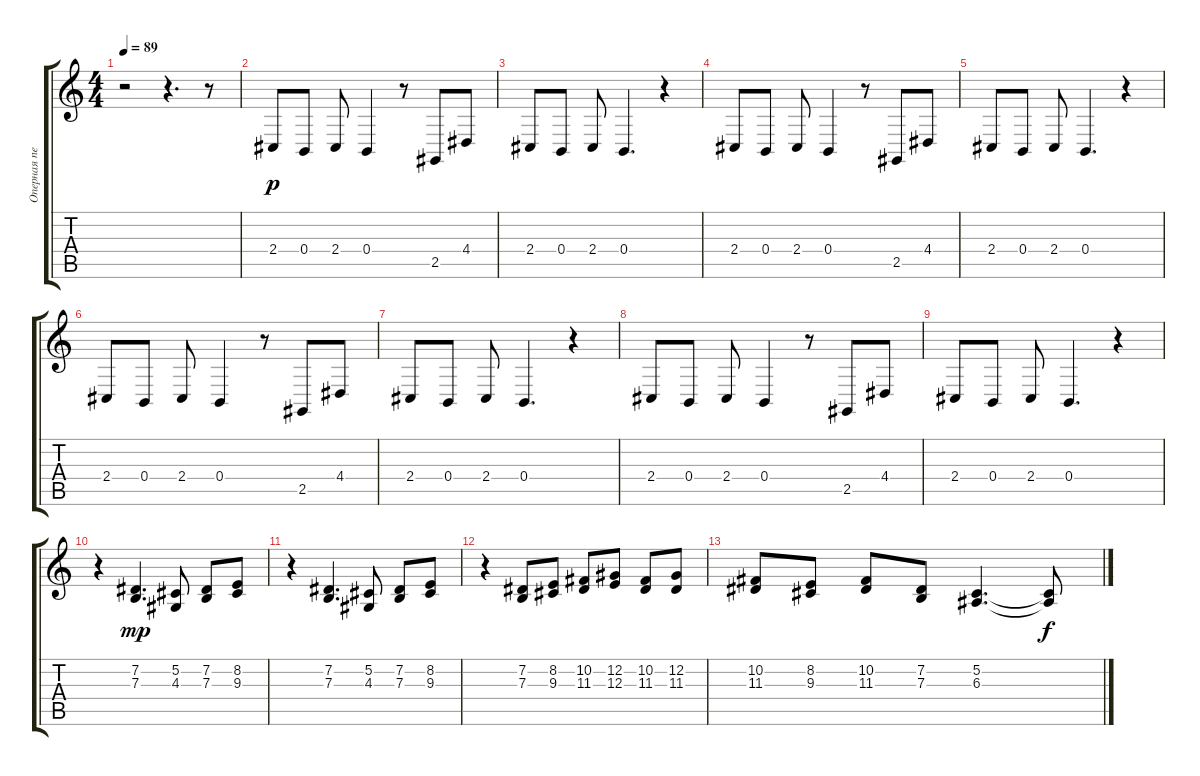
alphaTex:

\track ("Оперная певичка" "Оперная пе") {instrument pad8sweep}
\staff {score tabs}
\tuning (Db4 Ab3 E3 B2 Gb2 B1) {hide}
\ts (4 4)
\tempo 89
\clef g2
\ks c
r.2{dy mp} r.4{d} r.8{instrument fx4atmosphere} |
2.4.8{dy p} 0.4.8 2.4.8 0.4.4 r.8 2.5.8 4.4.8 |
2.4.8 0.4.8 2.4.8 0.4.4{d} r.4 |
2.4.8 0.4.8 2.4.8 0.4.4 r.8 2.5.8 4.4.8 |
2.4.8 0.4.8 2.4.8 0.4.4{d} r.4 |
2.4.8 0.4.8 2.4.8 0.4.4 r.8 2.5.8 4.4.8 |
2.4.8 0.4.8 2.4.8 0.4.4{d} r.4 |
2.4.8 0.4.8 2.4.8 0.4.4 r.8 2.5.8 4.4.8 |
2.4.8 0.4.8 2.4.8 0.4.4{d} r.4 |
r.4{volume 16 instrument pad8sweep} (7.2 7.3).4{d dy mp} (5.2 4.3).8 (7.2 7.3).8 (8.2 9.3).8 |
r.4 (7.2 7.3).4{d} (5.2 4.3).8 (7.2 7.3).8 (8.2 9.3).8 |
r.4 (7.2 7.3).8 (8.2 9.3).8 (10.2 11.3).8 (12.2 12.3).8 (10.2 11.3).8 (12.2 11.3).8 |
(10.2 11.3).8 (8.2 9.3).8 (10.2 11.3).8 (7.2 7.3).8 (5.2 6.3).4{d} (5.2{t} 6.3{t}).8{dy f}
